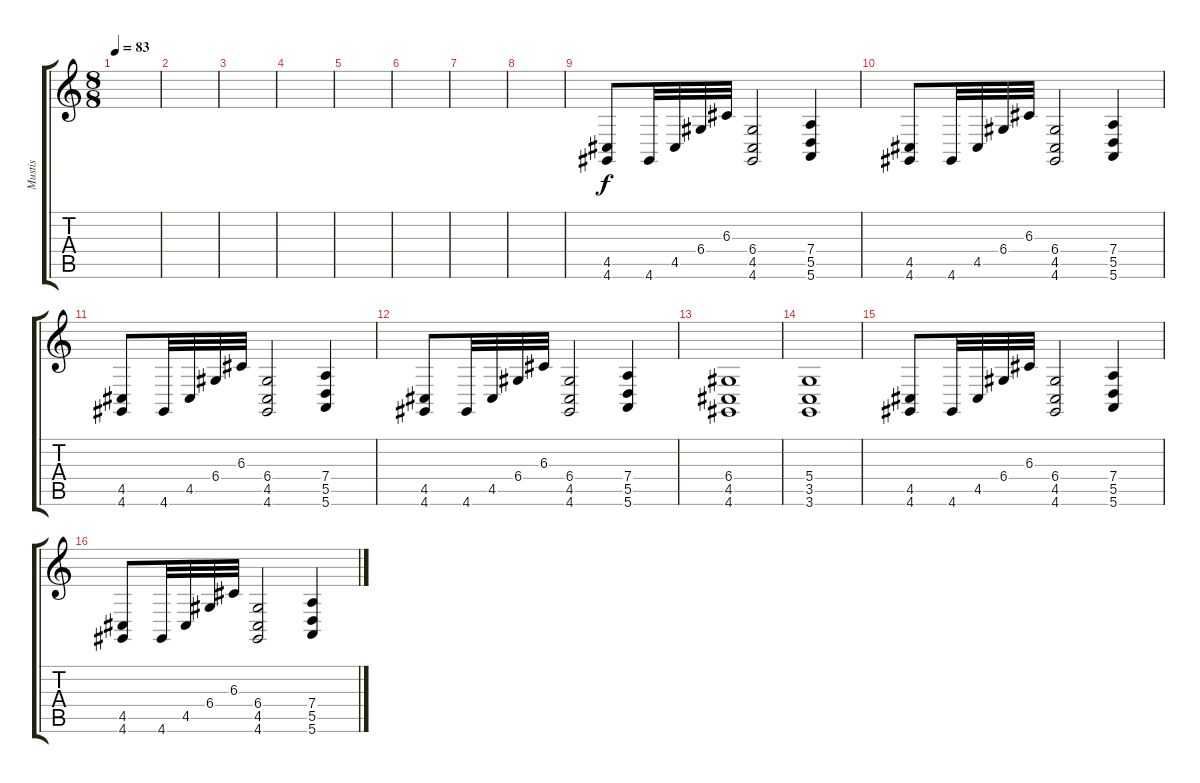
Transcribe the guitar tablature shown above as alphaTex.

\track ("Mustis" "Mustis") {instrument synthstrings1}
\staff {score tabs}
\tuning (E4 B3 G3 D3 A2 E2) {hide}
\ts (8 8)
\tempo 83
\clef g2
\ks c
|
|
|
|
|
|
|
|
(4.5 4.6).8 4.6.32 4.5.32 6.4.32 6.3.32 (6.4 4.5 4.6).2 (7.4 5.5 5.6).4 |
(4.5 4.6).8 4.6.32 4.5.32 6.4.32 6.3.32 (6.4 4.5 4.6).2 (7.4 5.5 5.6).4 |
(4.5 4.6).8 4.6.32 4.5.32 6.4.32 6.3.32 (6.4 4.5 4.6).2 (7.4 5.5 5.6).4 |
(4.5 4.6).8 4.6.32 4.5.32 6.4.32 6.3.32 (6.4 4.5 4.6).2 (7.4 5.5 5.6).4 |
(6.4 4.5 4.6).1 |
(5.4 3.5 3.6).1 |
(4.5 4.6).8 4.6.32 4.5.32 6.4.32 6.3.32 (6.4 4.5 4.6).2 (7.4 5.5 5.6).4 |
(4.5 4.6).8 4.6.32 4.5.32 6.4.32 6.3.32 (6.4 4.5 4.6).2 (7.4 5.5 5.6).4
